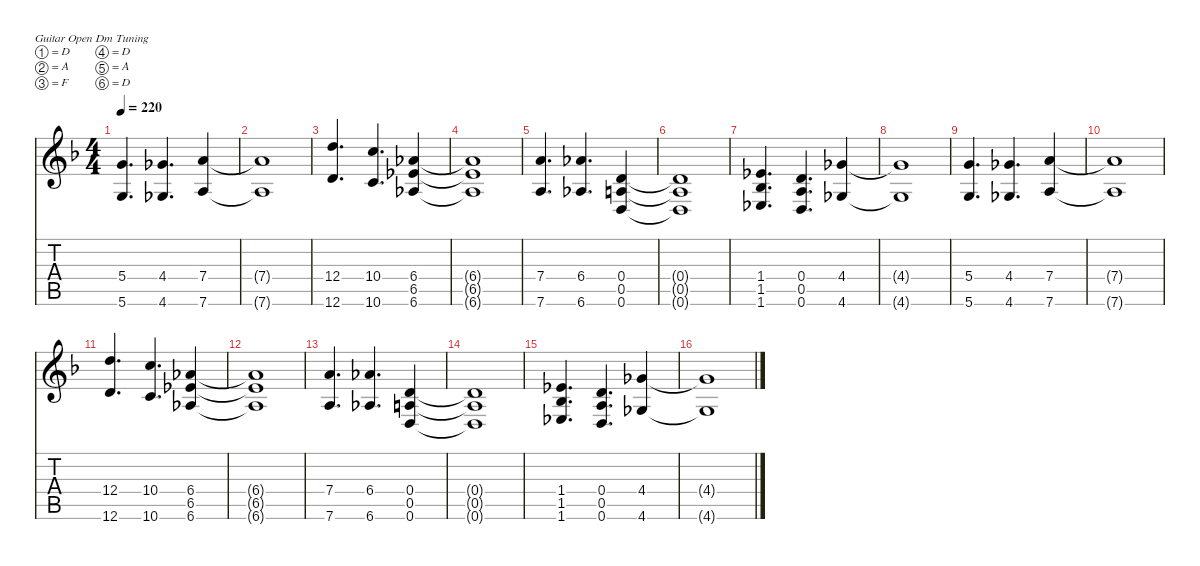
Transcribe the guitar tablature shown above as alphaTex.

\hideDynamics
\bracketExtendMode nobrackets
\singleTrackTrackNamePolicy hidden
\multiTrackTrackNamePolicy hidden
\firstSystemTrackNameMode fullname
\firstSystemTrackNameOrientation horizontal
\otherSystemsTrackNameOrientation horizontal
\track ("Guitar 1" "E-Gt") {defaultSystemsLayout 16 mute instrument distortionguitar}
\staff {score tabs}
\tuning (D4 A3 F3 D3 A2 D2)
\ts (4 4)
\tempo 220
\clef g2
\ks dminor
(5.4{acc forcenatural} 5.6{acc forcenatural}).4{d dy f beam Up} (4.4{acc b} 4.6{acc b}).4{d beam Up} (7.4{acc forcenatural} 7.6{acc forcenatural}).4{beam Up} |
(7.4{t acc forcenatural} 7.6{t acc forcenatural}).1{beam Up} |
(12.4{acc forcenatural} 12.6{acc forcenatural}).4{d beam Up} (10.4{acc forcenatural} 10.6{acc forcenatural}).4{d beam Up} (6.4{acc b} 6.5{acc b} 6.6{acc b}).4{beam Up} |
(6.4{t acc b} 6.5{t acc b} 6.6{t acc b}).1{beam Up} |
(7.4{acc forcenatural} 7.6{acc forcenatural}).4{d beam Up} (6.4{acc b} 6.6{acc b}).4{d beam Up} (0.4{acc forcenatural} 0.5{acc forcenatural} 0.6{acc forcenatural}).4{beam Up} |
(0.4{t acc forcenatural} 0.5{t acc forcenatural} 0.6{t acc forcenatural}).1{beam Up} |
(1.4{acc b} 1.5{acc b} 1.6{acc b}).4{d beam Up} (0.4{acc forcenatural} 0.5{acc forcenatural} 0.6{acc forcenatural}).4{d beam Up} (4.4{acc b} 4.6{acc b}).4{beam Up} |
(4.4{t acc b} 4.6{t acc b}).1{beam Up} |
(5.4{acc forcenatural} 5.6{acc forcenatural}).4{d beam Up} (4.4{acc b} 4.6{acc b}).4{d beam Up} (7.4{acc forcenatural} 7.6{acc forcenatural}).4{beam Up} |
(7.4{t acc forcenatural} 7.6{t acc forcenatural}).1{beam Up} |
(12.4{acc forcenatural} 12.6{acc forcenatural}).4{d beam Up} (10.4{acc forcenatural} 10.6{acc forcenatural}).4{d beam Up} (6.4{acc b} 6.5{acc b} 6.6{acc b}).4{beam Up} |
(6.4{t acc b} 6.5{t acc b} 6.6{t acc b}).1{beam Up} |
(7.4{acc forcenatural} 7.6{acc forcenatural}).4{d beam Up} (6.4{acc b} 6.6{acc b}).4{d beam Up} (0.4{acc forcenatural} 0.5{acc forcenatural} 0.6{acc forcenatural}).4{beam Up} |
(0.4{t acc forcenatural} 0.5{t acc forcenatural} 0.6{t acc forcenatural}).1{beam Up} |
(1.4{acc b} 1.5{acc b} 1.6{acc b}).4{d beam Up} (0.4{acc forcenatural} 0.5{acc forcenatural} 0.6{acc forcenatural}).4{d beam Up} (4.4{acc b} 4.6{acc b}).4{beam Up} |
(4.4{t acc b} 4.6{t acc b}).1{beam Up}
